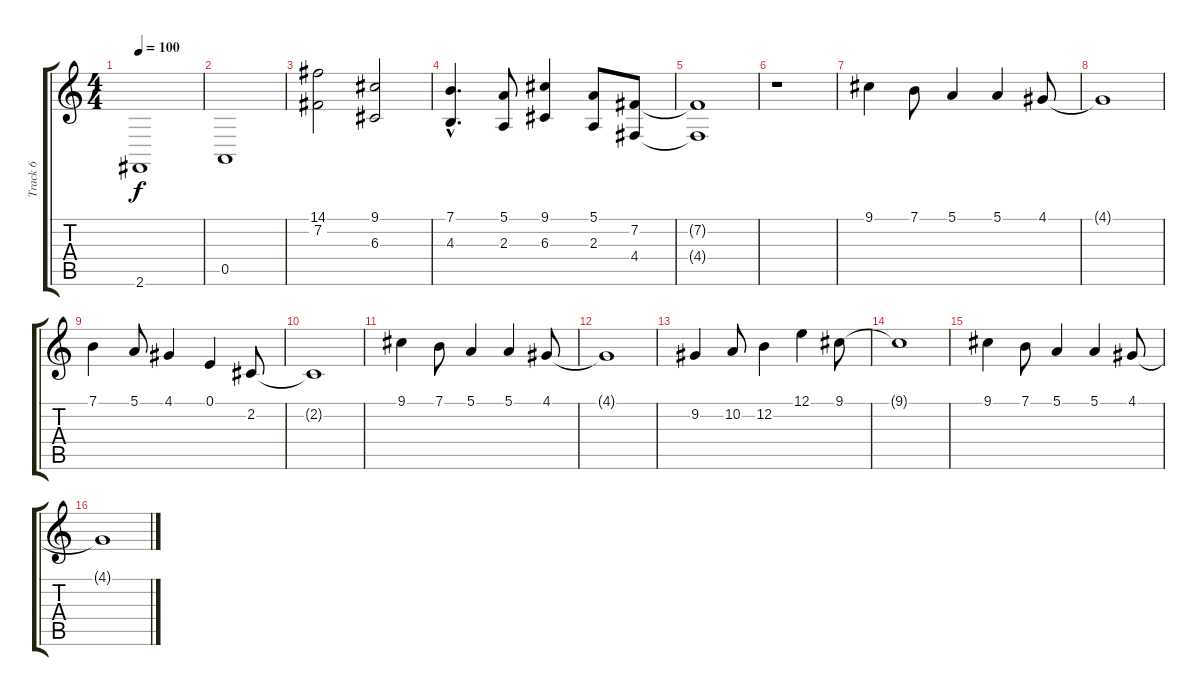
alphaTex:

\track ("Track 6" "Track 6") {instrument flute}
\staff {score tabs}
\tuning (E4 B3 G3 D3 A2 E2) {hide}
\ts (4 4)
\tempo 100
\clef g2
\ks c
2.6.1{dy f} |
0.5.1 |
(14.1 7.2).2 (9.1 6.3).2 |
(7.1{hac} 4.3{hac}).4{d} (5.1 2.3).8 (9.1 6.3).4 (5.1 2.3).8 (7.2 4.4).8 |
(7.2{t} 4.4{t}).1 |
r.1 |
9.1.4 7.1.8 5.1.4 5.1.4 4.1.8 |
4.1{t}.1 |
7.1.4 5.1.8 4.1.4 0.1.4 2.2.8 |
2.2{t}.1 |
9.1.4 7.1.8 5.1.4 5.1.4 4.1.8 |
4.1{t}.1 |
9.2.4 10.2.8 12.2.4 12.1.4 9.1.8 |
9.1{t}.1 |
9.1.4 7.1.8 5.1.4 5.1.4 4.1.8 |
4.1{t}.1
